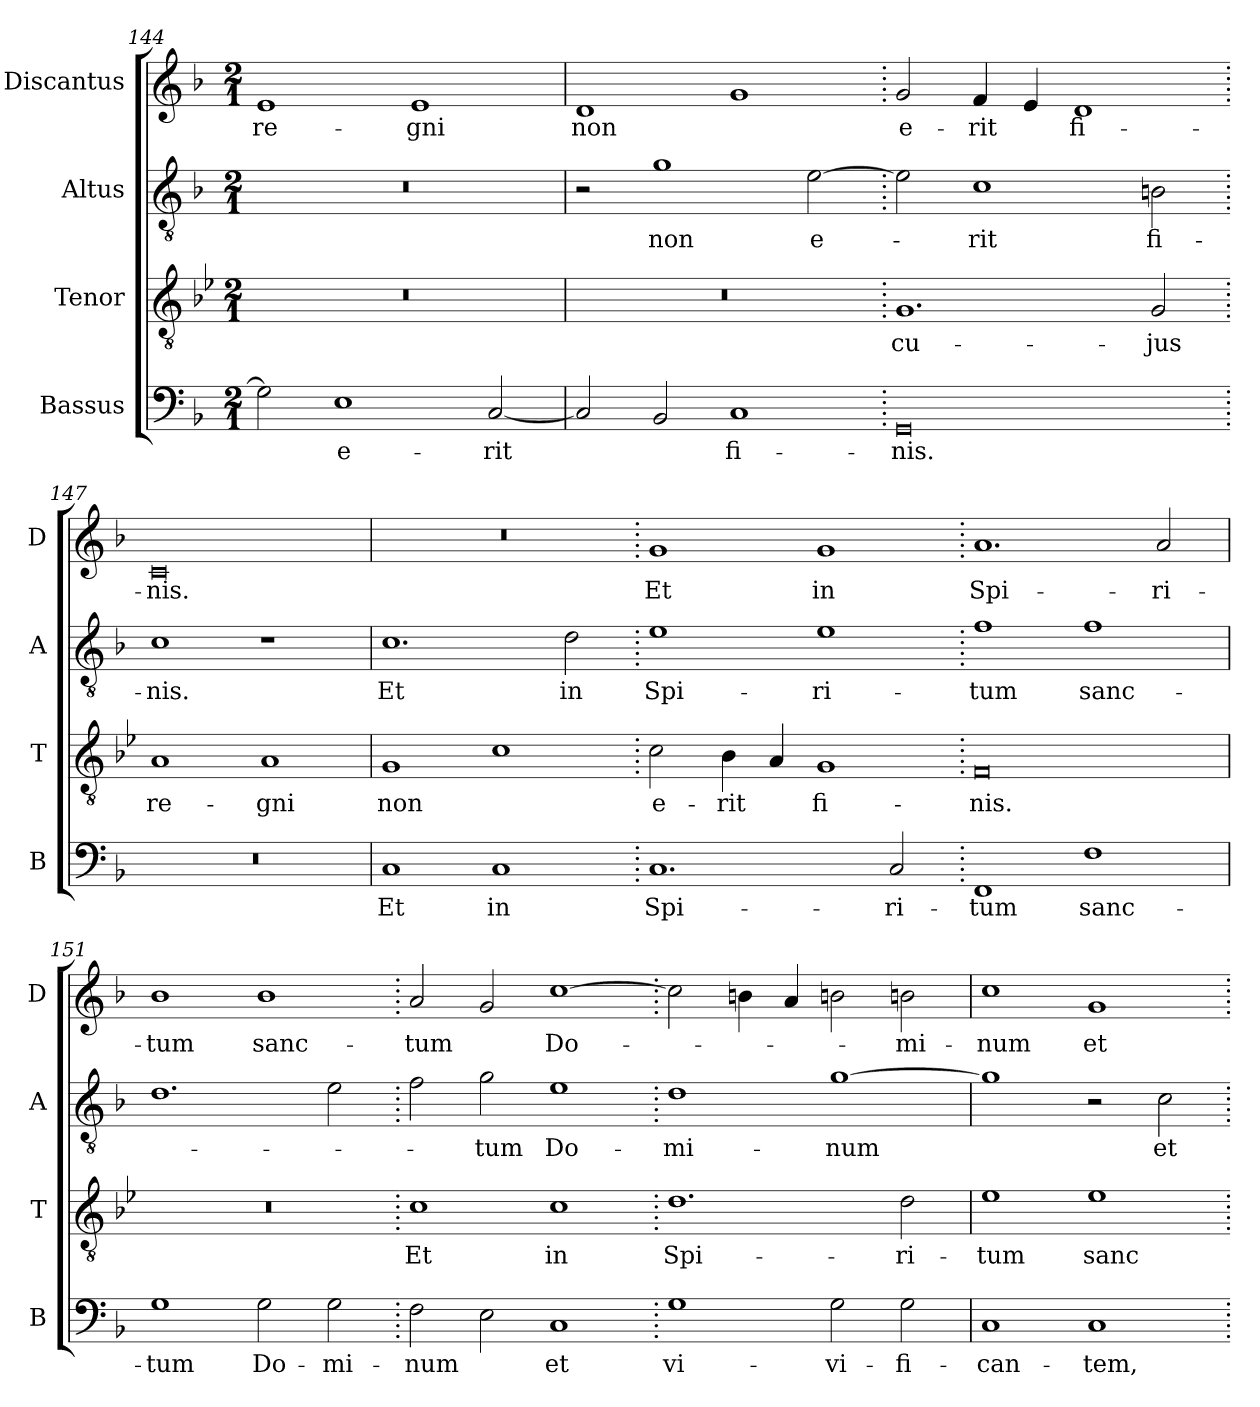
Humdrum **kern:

**kern	**text	**kern	**text	**kern	**text	**kern	**text
*part4	*part4	*part3	*part3	*part2	*part2	*part1	*part1
*staff4	*staff4	*staff3	*staff3	*staff2	*staff2	*staff1	*staff1
*I"Bassus	*	*I"Tenor	*	*I"Altus	*	*I"Discantus	*
*I'B	*	*I'T	*	*I'A	*	*I'D	*
*clefF4	*	*clefGv2	*	*clefGv2	*	*clefG2	*
*k[b-]	*	*k[b-e-]	*	*k[b-]	*	*k[b-]	*
*M2/1	*	*M2/1	*	*M2/1	*	*M2/1	*
=144	=144	=144	=144	=144	=144	=144	=144
2G\]	.	0r	.	0r	.	1e	re-
1E	e-	.	.	.	.	.	.
.	.	.	.	.	.	1e	-gni
[2C/	-rit	.	.	.	.	.	.
=145	=145	=145	=145	=145	=145	=145	=145
2C/]	.	0r	.	2r	.	1d	non
2BB-/	.	.	.	1g	non	.	.
1C	fi-	.	.	.	.	1g	.
.	.	.	.	[2e\	e-	.	.
=146.	=146.	=146.	=146.	=146.	=146.	=146.	=146.
0GG	-nis.	1.G	cu-	2e\]	.	2g/	e-
.	.	.	.	1c	-rit	4f/	-rit
.	.	.	.	.	.	4e/	.
.	.	.	.	.	.	1d	fi-
.	.	2G/	-jus	2Bn\	fi-	.	.
=147.	=147.	=147.	=147.	=147.	=147.	=147.	=147.
0r	.	1A	re-	1c	-nis.	0c	-nis.
.	.	1A	-gni	1r	.	.	.
=148	=148	=148	=148	=148	=148	=148	=148
1C	Et	1G	non	1.c	Et	0r	.
1C	in	1c	.	.	.	.	.
.	.	.	.	2d\	in	.	.
=149.	=149.	=149.	=149.	=149.	=149.	=149.	=149.
1.C	Spi-	2c\	e-	1e	Spi-	1g	Et
.	.	4B-\	-rit	.	.	.	.
.	.	4A/	.	.	.	.	.
.	.	1G	fi-	1e	-ri-	1g	in
2C/	-ri-	.	.	.	.	.	.
=150.	=150.	=150.	=150.	=150.	=150.	=150.	=150.
1FF	-tum	0F	-nis.	1f	-tum	1.a	Spi-
1F	sanc-	.	.	1f	sanc-	.	.
.	.	.	.	.	.	2a/	-ri-
=151	=151	=151	=151	=151	=151	=151	=151
1G	-tum	0r	.	1.d	.	1b-	-tum
2G\	Do-	.	.	.	.	1b-	sanc-
2G\	-mi-	.	.	2e\	.	.	.
=152.	=152.	=152.	=152.	=152.	=152.	=152.	=152.
2F\	-num	1c	Et	2f\	.	2a/	-tum
2E\	.	.	.	2g\	-tum	2g/	.
1C	et	1c	in	1e	Do-	[1cc	Do-
=153.	=153.	=153.	=153.	=153.	=153.	=153.	=153.
1G	vi-	1.d	Spi-	1d	-mi-	2cc\]	.
.	.	.	.	.	.	4bn\	.
.	.	.	.	.	.	4a/	.
2G\	-vi-	.	.	[1g	-num	2bn\	.
2G\	-fi-	2d\	-ri-	.	.	2bn\	-mi-
=154	=154	=154	=154	=154	=154	=154	=154
1C	-can-	1e-	-tum	1g]	.	1cc	-num
1C	-tem,	1e-	sanc-	2r	.	1g	et
.	.	.	.	2c\	et	.	.
=.	=.	=.	=.	=.	=.	=.	=.
*-	*-	*-	*-	*-	*-	*-	*-
